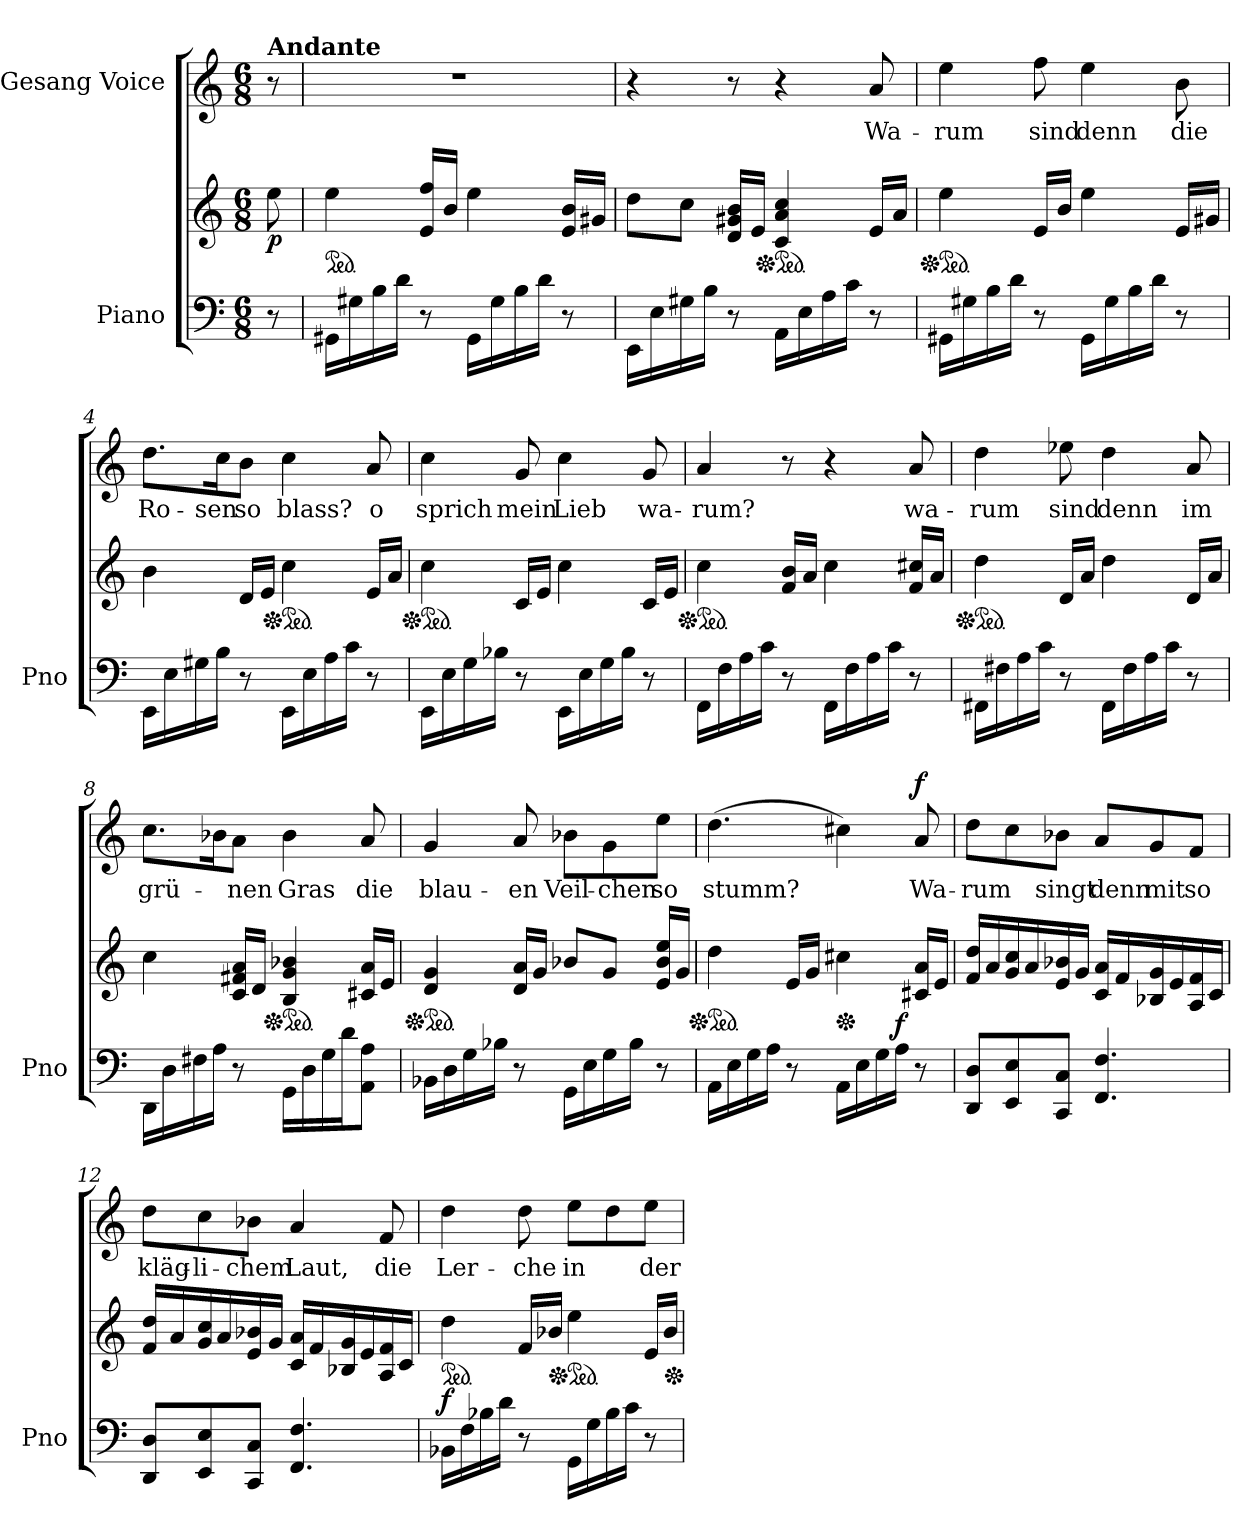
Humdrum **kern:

**kern	**kern	**dynam	**kern	**text	**dynam
*part2	*part2	*part2	*part1	*part1	*part1
*staff3	*staff2	*staff2/3	*staff1	*staff1	*staff1
*I"Piano	*	*	*I"Gesang Voice	*	*
*I'Pno	*	*	*	*	*
*clefF4	*clefG2	*	*clefG2	*	*
*k[]	*k[]	*	*k[]	*	*
*M6/8	*M6/8	*	*M6/8	*	*
=	=	=	=	=	=
!	!	!	!LO:TX:a:B:t=Andante	!	!
!	!	!LO:DY:b	!	!	!
8r	8ee\	p	8r	.	.
=1	=1	=1	=1	=1	=1
*	*ped	*	*	*	*
16GG#X\LL	4ee\	.	2.r	.	.
16G#X\	.	.	.	.	.
16B\	.	.	.	.	.
16d\JJ	.	.	.	.	.
8r	16e/ 16ff/LL	.	.	.	.
.	16b/JJ	.	.	.	.
16GG#\LL	4ee\	.	.	.	.
16G#\	.	.	.	.	.
16B\	.	.	.	.	.
16d\JJ	.	.	.	.	.
8r	16e/ 16b/LL	.	.	.	.
.	16g#X/JJ	.	.	.	.
=2	=2	=2	=2	=2	=2
16EE\LL	8dd\L	.	4r	.	.
16E\	.	.	.	.	.
16G#X\	8cc\J	.	.	.	.
16B\JJ	.	.	.	.	.
8r	16d/ 16g#X/ 16b/LL	.	8r	.	.
.	16e/JJ	.	.	.	.
*	*Xped	*	*	*	*
*	*ped	*	*	*	*
16AA\LL	4c/ 4a/ 4cc/	.	4r	.	.
16E\	.	.	.	.	.
16A\	.	.	.	.	.
16c\JJ	.	.	.	.	.
!	!	!	!	!LO:LY:b	!
8r	16e/LL	.	8a/	Wa-	.
.	16a/JJ	.	.	.	.
=3	=3	=3	=3	=3	=3
*	*Xped	*	*	*	*
*	*ped	*	*	*	*
!	!	!	!	!LO:LY:b	!
16GG#X\LL	4ee\	.	4ee\	-rum	.
16G#X\	.	.	.	.	.
16B\	.	.	.	.	.
16d\JJ	.	.	.	.	.
!	!	!	!	!LO:LY:b	!
8r	16e/LL	.	8ff\	sind	.
.	16b/JJ	.	.	.	.
!	!	!	!	!LO:LY:b	!
16GG#\LL	4ee\	.	4ee\	denn	.
16G#\	.	.	.	.	.
16B\	.	.	.	.	.
16d\JJ	.	.	.	.	.
!	!	!	!	!LO:LY:b	!
8r	16e/LL	.	8b\	die	.
.	16g#X/JJ	.	.	.	.
!!LO:LB:g=z
=4	=4	=4	=4	=4	=4
!	!	!	!	!LO:LY:b	!
16EE\LL	4b\	.	8.dd\L	Ro-	.
16E\	.	.	.	.	.
16G#X\	.	.	.	.	.
!	!	!	!	!LO:LY:b	!
16B\JJ	.	.	16cc\K	-sen	.
!	!	!	!	!LO:LY:b	!
8r	16d/LL	.	8b\J	so	.
.	16e/JJ	.	.	.	.
*	*Xped	*	*	*	*
*	*ped	*	*	*	*
!	!	!	!	!LO:LY:b	!
16EE\LL	4cc\	.	4cc\	blass?	.
16E\	.	.	.	.	.
16A\	.	.	.	.	.
16c\JJ	.	.	.	.	.
!	!	!	!	!LO:LY:b	!
8r	16e/LL	.	8a/	o	.
.	16a/JJ	.	.	.	.
=5	=5	=5	=5	=5	=5
*	*Xped	*	*	*	*
*	*ped	*	*	*	*
!	!	!	!	!LO:LY:b	!
16EE\LL	4cc\	.	4cc\	sprich	.
16E\	.	.	.	.	.
16G\	.	.	.	.	.
16B-X\JJ	.	.	.	.	.
!	!	!	!	!LO:LY:b	!
8r	16c/LL	.	8g/	mein	.
.	16e/JJ	.	.	.	.
!	!	!	!	!LO:LY:b	!
16EE\LL	4cc\	.	4cc\	Lieb	.
16E\	.	.	.	.	.
16G\	.	.	.	.	.
16B-\JJ	.	.	.	.	.
!	!	!	!	!LO:LY:b	!
8r	16c/LL	.	8g/	wa-	.
.	16e/JJ	.	.	.	.
=6	=6	=6	=6	=6	=6
*	*Xped	*	*	*	*
*	*ped	*	*	*	*
!	!	!	!	!LO:LY:b	!
16FF\LL	4cc\	.	4a/	-rum?	.
16F\	.	.	.	.	.
16A\	.	.	.	.	.
16c\JJ	.	.	.	.	.
8r	16f/ 16b/LL	.	8r	.	.
.	16a/JJ	.	.	.	.
16FF\LL	4cc\	.	4r	.	.
16F\	.	.	.	.	.
16A\	.	.	.	.	.
16c\JJ	.	.	.	.	.
!	!	!	!	!LO:LY:b	!
8r	16f/ 16cc#X/LL	.	8a/	wa-	.
.	16a/JJ	.	.	.	.
!!LO:LB:g=z
=7	=7	=7	=7	=7	=7
*	*Xped	*	*	*	*
*	*ped	*	*	*	*
!	!	!	!	!LO:LY:b	!
16FF#X\LL	4dd\	.	4dd\	-rum	.
16F#X\	.	.	.	.	.
16A\	.	.	.	.	.
16c\JJ	.	.	.	.	.
!	!	!	!	!LO:LY:b	!
8r	16d/LL	.	8ee-X\	sind	.
.	16a/JJ	.	.	.	.
!	!	!	!	!LO:LY:b	!
16FF#\LL	4dd\	.	4dd\	denn	.
16F#\	.	.	.	.	.
16A\	.	.	.	.	.
16c\JJ	.	.	.	.	.
!	!	!	!	!LO:LY:b	!
8r	16d/LL	.	8a/	im	.
.	16a/JJ	.	.	.	.
=8	=8	=8	=8	=8	=8
!	!	!	!	!LO:LY:b	!
16DD\LL	4cc\	.	8.cc\L	grü-	.
16D\	.	.	.	.	.
16F#X\	.	.	.	.	.
16A\JJ	.	.	16b-X\K	.	.
!	!	!	!	!LO:LY:b	!
8r	16c/ 16f#X/ 16a/LL	.	8a\J	-nen	.
.	16d/JJ	.	.	.	.
*	*Xped	*	*	*	*
*	*ped	*	*	*	*
!	!	!	!	!LO:LY:b	!
16GG\LL	4B/ 4g/ 4b-X/	.	4b-\	Gras	.
16D\	.	.	.	.	.
16G\	.	.	.	.	.
16d\J	.	.	.	.	.
!	!	!	!	!LO:LY:b	!
8AA\ 8A\J	16c#X/ 16a/LL	.	8a/	die	.
.	16e/JJ	.	.	.	.
=9	=9	=9	=9	=9	=9
*	*Xped	*	*	*	*
*	*ped	*	*	*	*
!	!	!	!	!LO:LY:b	!
16BB-X\LL	4d/ 4g/	.	4g/	blau-	.
16D\	.	.	.	.	.
16G\	.	.	.	.	.
16B-X\JJ	.	.	.	.	.
!	!	!	!	!LO:LY:b	!
8r	16d/ 16a/LL	.	8a/	-en	.
.	16g/JJ	.	.	.	.
!	!	!	!	!LO:LY:b	!
16GG\LL	8b-X/L	.	8b-X\L	Veil-	.
16E\	.	.	.	.	.
!	!	!	!	!LO:LY:b	!
16G\	8g/J	.	8g\	-chen	.
16B-\JJ	.	.	.	.	.
!	!	!	!	!LO:LY:b	!
8r	16e/ 16b-/ 16ee/LL	.	8ee\J	so	.
.	16g/JJ	.	.	.	.
!!LO:LB:g=z
=10	=10	=10	=10	=10	=10
*	*Xped	*	*	*	*
*	*ped	*	*	*	*
!	!	!	!	!LO:LY:b	!
16AA\LL	4dd\	.	(>4.dd\	stumm?	.
16E\	.	.	.	.	.
16G\	.	.	.	.	.
16A\JJ	.	.	.	.	.
8r	16e/LL	.	.	.	.
.	16g/JJ	.	.	.	.
*	*Xped	*	*	*	*
16AA\LL	4cc#X\	.	4cc#X\)	.	.
16E\	.	.	.	.	.
16G\	.	.	.	.	.
!	!	!LO:DY:a=2	!	!	!
16A\JJ	.	f	.	.	.
!	!	!	!	!LO:LY:b	!LO:DY:a
8r	16c#X/ 16a/LL	.	8a/	Wa-	f
.	16e/JJ	.	.	.	.
=11	=11	=11	=11	=11	=11
!	!	!	!	!LO:LY:b	!
8DD/ 8D/L	16f/ 16dd/LL	.	8dd\L	-rum	.
.	16a/	.	.	.	.
8EE/ 8E/	16g/ 16cc/	.	8cc\	.	.
.	16a/	.	.	.	.
!	!	!	!	!LO:LY:b	!
8CC/ 8C/J	16e/ 16b-X/	.	8b-X\J	singt	.
.	16g/JJ	.	.	.	.
!	!	!	!	!LO:LY:b	!
4.FF/ 4.F/	16c/ 16a/LL	.	8a/L	denn	.
.	16f/	.	.	.	.
!	!	!	!	!LO:LY:b	!
.	16B-X/ 16g/	.	8g/	mit	.
.	16e/	.	.	.	.
!	!	!	!	!LO:LY:b	!
.	16A/ 16f/	.	8f/J	so	.
.	16c/JJ	.	.	.	.
=12	=12	=12	=12	=12	=12
!	!	!	!	!LO:LY:b	!
8DD/ 8D/L	16f/ 16dd/LL	.	8dd\L	kläg-	.
.	16a/	.	.	.	.
!	!	!	!	!LO:LY:b	!
8EE/ 8E/	16g/ 16cc/	.	8cc\	-li-	.
.	16a/	.	.	.	.
!	!	!	!	!LO:LY:b	!
8CC/ 8C/J	16e/ 16b-X/	.	8b-X\J	-chem	.
.	16g/JJ	.	.	.	.
!	!	!	!	!LO:LY:b	!
4.FF/ 4.F/	16c/ 16a/LL	.	4a/	Laut,	.
.	16f/	.	.	.	.
.	16B-X/ 16g/	.	.	.	.
.	16e/	.	.	.	.
!	!	!	!	!LO:LY:b	!
.	16A/ 16f/	.	8f/	die	.
.	16c/JJ	.	.	.	.
!!LO:PB:g=z
=13	=13	=13	=13	=13	=13
*	*ped	*	*	*	*
!	!	!LO:DY:a=2	!	!LO:LY:b	!
16BB-X\LL	4dd\	f	4dd\	Ler-	.
16F\	.	.	.	.	.
16B-X\	.	.	.	.	.
16d\JJ	.	.	.	.	.
!	!	!	!	!LO:LY:b	!
8r	16f/LL	.	8dd\	-che	.
.	16b-X/JJ	.	.	.	.
*	*Xped	*	*	*	*
*	*ped	*	*	*	*
!	!	!	!	!LO:LY:b	!
16GG\LL	4ee\	.	8ee\L	in	.
16G\	.	.	.	.	.
16B-\	.	.	8dd\	.	.
16c\JJ	.	.	.	.	.
!	!	!	!	!LO:LY:b	!
8r	16e/LL	.	8ee\J	der	.
.	16b-/JJ	.	.	.	.
*	*Xped	*	*	*	*
=	=	=	=	=	=
*-	*-	*-	*-	*-	*-
